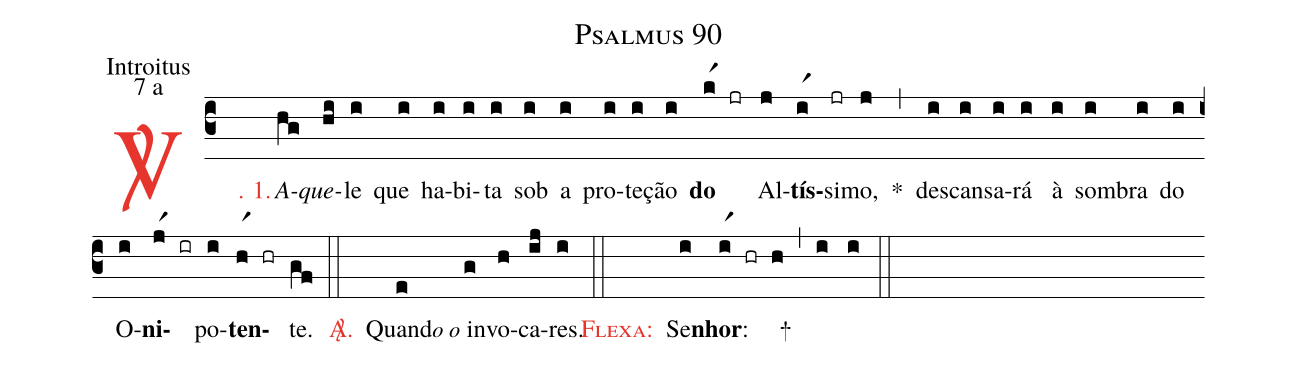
name: Psalmus 90;
office-part: Introitus;
mode: 7;
mode-differentia: a;
%%
(c3)

<c><sp>V/</sp>. 1.</c>() <i>A</i>(hg)<i>que</i>(hi)le(i) que(i) ha(i)bi(i)ta(i) sob(i) a(i) pro(i)te(i)ção(i) <b>do</b>(kr1 jr) Al(j)<b>tís</b>(ir1)si(jr)mo,(j) *(,) des(i)can(i)sa(i)rá(i) à(i) som(i)bra(i) do(i) O(i)<b>ni</b>(jr1 ir)po(i)<b>ten</b>(hr1 hr)te.(gf)

(::)

<nlba><c><sp>A/</sp>.</c>() Quan</nlba>(e)d<e>o o</e> in(g)vo(h)ca(ij)res.(i)

(::)

<nlba><c><sc>Flexa</sc>:</c>() Se</nlba>(i)<b>nhor</b>:(ir1 hr h) +(,) (i) (i)

(::)
